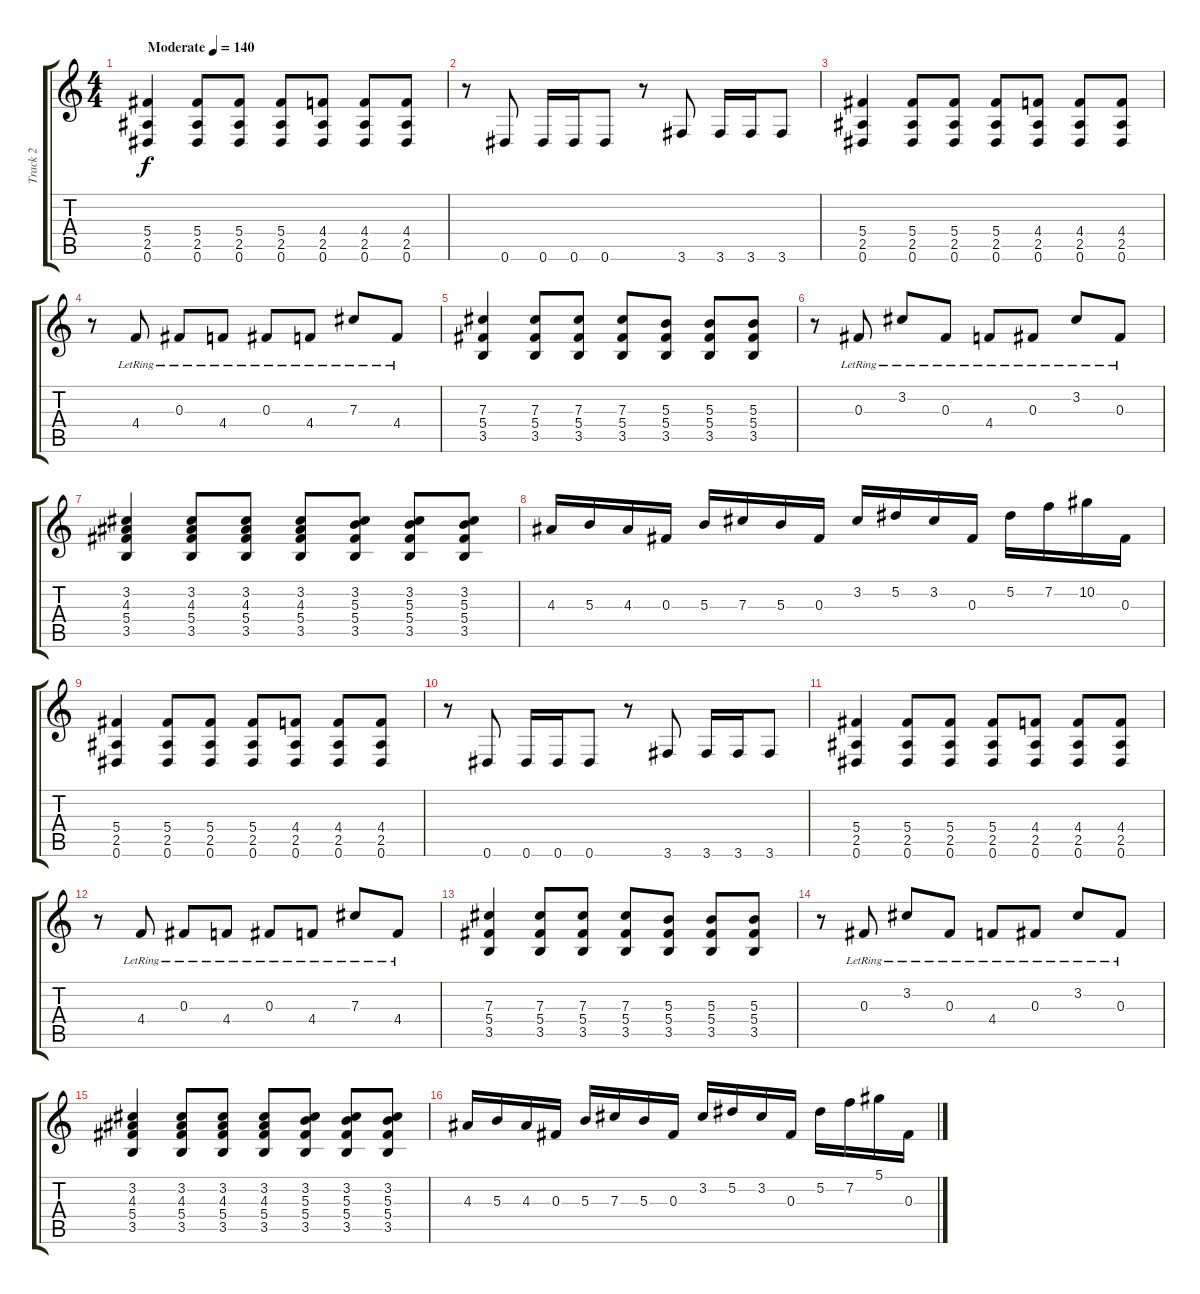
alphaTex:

\track ("Track 2" "Track 2") {instrument distortionguitar}
\staff {score tabs}
\tuning (Eb4 Bb3 Gb3 Db3 Ab2 Eb2) {hide}
\ts (4 4)
\tempo (140 "Moderate")
\clef g2
\ks c
(5.4 2.5 0.6).4{dy f instrument distortionguitar} (5.4 2.5 0.6).8 (5.4 2.5 0.6).8 (5.4 2.5 0.6).8 (4.4 2.5 0.6).8 (4.4 2.5 0.6).8 (4.4 2.5 0.6).8 |
r.8 0.6.8 0.6.16 0.6.16 0.6.8 r.8 3.6.8 3.6.16 3.6.16 3.6.8 |
(5.4 2.5 0.6).4 (5.4 2.5 0.6).8 (5.4 2.5 0.6).8 (5.4 2.5 0.6).8 (4.4 2.5 0.6).8 (4.4 2.5 0.6).8 (4.4 2.5 0.6).8 |
r.8 4.4{lr}.8 0.3{lr}.8 4.4{lr}.8 0.3{lr}.8 4.4{lr}.8 7.3{lr}.8 4.4{lr}.8 |
(7.3 5.4 3.5).4 (7.3 5.4 3.5).8 (7.3 5.4 3.5).8 (7.3 5.4 3.5).8 (5.3 5.4 3.5).8 (5.3 5.4 3.5).8 (5.3 5.4 3.5).8 |
r.8 0.3{lr}.8 3.2{lr}.8 0.3{lr}.8 4.4{lr}.8 0.3{lr}.8 3.2{lr}.8 0.3{lr}.8 |
(3.2 4.3 5.4 3.5).4 (3.2 4.3 5.4 3.5).8 (3.2 4.3 5.4 3.5).8 (3.2 4.3 5.4 3.5).8 (3.2 5.3 5.4 3.5).8 (3.2 5.3 5.4 3.5).8 (3.2 5.3 5.4 3.5).8 |
4.3.16 5.3.16 4.3.16 0.3.16 5.3.16 7.3.16 5.3.16 0.3.16 3.2.16 5.2.16 3.2.16 0.3.16 5.2.16 7.2.16 10.2.16 0.3.16 |
(5.4 2.5 0.6).4 (5.4 2.5 0.6).8 (5.4 2.5 0.6).8 (5.4 2.5 0.6).8 (4.4 2.5 0.6).8 (4.4 2.5 0.6).8 (4.4 2.5 0.6).8 |
r.8 0.6.8 0.6.16 0.6.16 0.6.8 r.8 3.6.8 3.6.16 3.6.16 3.6.8 |
(5.4 2.5 0.6).4 (5.4 2.5 0.6).8 (5.4 2.5 0.6).8 (5.4 2.5 0.6).8 (4.4 2.5 0.6).8 (4.4 2.5 0.6).8 (4.4 2.5 0.6).8 |
r.8 4.4{lr}.8 0.3{lr}.8 4.4{lr}.8 0.3{lr}.8 4.4{lr}.8 7.3{lr}.8 4.4{lr}.8 |
(7.3 5.4 3.5).4 (7.3 5.4 3.5).8 (7.3 5.4 3.5).8 (7.3 5.4 3.5).8 (5.3 5.4 3.5).8 (5.3 5.4 3.5).8 (5.3 5.4 3.5).8 |
r.8 0.3{lr}.8 3.2{lr}.8 0.3{lr}.8 4.4{lr}.8 0.3{lr}.8 3.2{lr}.8 0.3{lr}.8 |
(3.2 4.3 5.4 3.5).4 (3.2 4.3 5.4 3.5).8 (3.2 4.3 5.4 3.5).8 (3.2 4.3 5.4 3.5).8 (3.2 5.3 5.4 3.5).8 (3.2 5.3 5.4 3.5).8 (3.2 5.3 5.4 3.5).8 |
4.3.16 5.3.16 4.3.16 0.3.16 5.3.16 7.3.16 5.3.16 0.3.16 3.2.16 5.2.16 3.2.16 0.3.16 5.2.16 7.2.16 5.1.16 0.3.16
